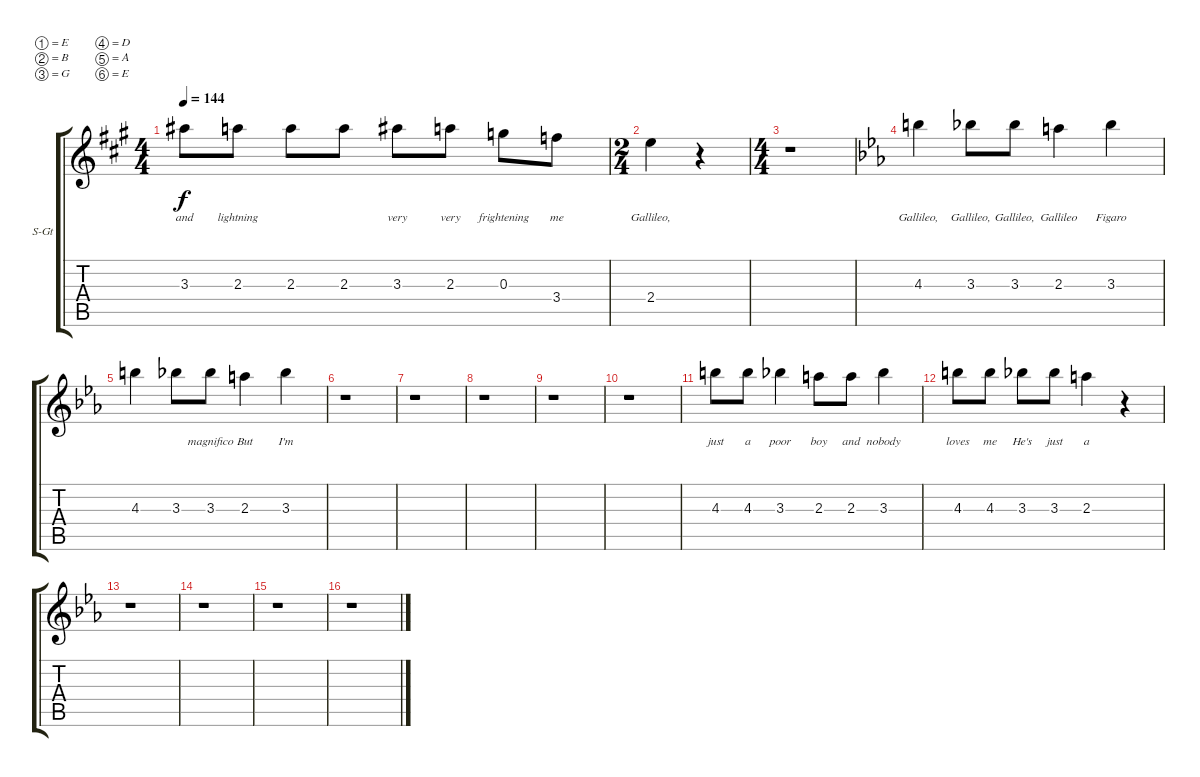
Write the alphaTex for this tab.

\bracketExtendMode groupsimilarinstruments
\firstSystemTrackNameOrientation horizontal
\otherSystemsTrackNameOrientation horizontal
\track ("Voice" "S-Gt") {instrument flute}
\staff {score tabs}
\tuning (E5 B4 G4 D4 A3 E3)
\displaytranspose 12
\ts (4 4)
\tempo 144
\clef g2
\ks a
3.3.8{lyrics (0 "and") lyrics (1 "") lyrics (2 "") lyrics (3 "") lyrics (4 "") dy f} 2.3.8{lyrics (0 "lightning") lyrics (1 "") lyrics (2 "") lyrics (3 "") lyrics (4 "")} 2.3.8{lyrics (0 "") lyrics (1 "") lyrics (2 "") lyrics (3 "") lyrics (4 "")} 2.3.8{lyrics (0 " ") lyrics (1 "") lyrics (2 "") lyrics (3 "") lyrics (4 "")} 3.3.8{lyrics (0 "very") lyrics (1 "") lyrics (2 "") lyrics (3 "") lyrics (4 "")} 2.3.8{lyrics (0 "very") lyrics (1 "") lyrics (2 "") lyrics (3 "") lyrics (4 "")} 0.3.8{lyrics (0 "frightening") lyrics (1 "") lyrics (2 "") lyrics (3 "") lyrics (4 "")} 3.4.8{lyrics (0 "me") lyrics (1 "") lyrics (2 "") lyrics (3 "") lyrics (4 "")} |
\ts (2 4)
2.4.4{lyrics (0 "Gallileo,") lyrics (1 "") lyrics (2 "") lyrics (3 "") lyrics (4 "")} r.4 |
\ts (4 4)
r.1 |
\ks eb
4.3.4{lyrics (0 "Gallileo,") lyrics (1 "") lyrics (2 "") lyrics (3 "") lyrics (4 "")} 3.3.8{lyrics (0 "Gallileo,") lyrics (1 "") lyrics (2 "") lyrics (3 "") lyrics (4 "")} 3.3.8{lyrics (0 "Gallileo,") lyrics (1 "") lyrics (2 "") lyrics (3 "") lyrics (4 "")} 2.3.4{lyrics (0 "Gallileo") lyrics (1 "") lyrics (2 "") lyrics (3 "") lyrics (4 "")} 3.3.4{lyrics (0 "Figaro") lyrics (1 "") lyrics (2 "") lyrics (3 "") lyrics (4 "")} |
4.3.4{lyrics (0 "") lyrics (1 "") lyrics (2 "") lyrics (3 "") lyrics (4 "")} 3.3.8{lyrics (0 " ") lyrics (1 "") lyrics (2 "") lyrics (3 "") lyrics (4 "")} 3.3.8{lyrics (0 "magnifico") lyrics (1 "") lyrics (2 "") lyrics (3 "") lyrics (4 "")} 2.3.4{lyrics (0 "But") lyrics (1 "") lyrics (2 "") lyrics (3 "") lyrics (4 "")} 3.3.4{lyrics (0 "I'm") lyrics (1 "") lyrics (2 "") lyrics (3 "") lyrics (4 "")} |
r.1 |
r.1 |
r.1 |
r.1 |
r.1 |
4.3.8{lyrics (0 "just") lyrics (1 "") lyrics (2 "") lyrics (3 "") lyrics (4 "")} 4.3.8{lyrics (0 "a") lyrics (1 "") lyrics (2 "") lyrics (3 "") lyrics (4 "")} 3.3.4{lyrics (0 "poor") lyrics (1 "") lyrics (2 "") lyrics (3 "") lyrics (4 "")} 2.3.8{lyrics (0 "boy") lyrics (1 "") lyrics (2 "") lyrics (3 "") lyrics (4 "")} 2.3.8{lyrics (0 "and") lyrics (1 "") lyrics (2 "") lyrics (3 "") lyrics (4 "")} 3.3.4{lyrics (0 "nobody") lyrics (1 "") lyrics (2 "") lyrics (3 "") lyrics (4 "")} |
4.3.8{lyrics (0 "loves") lyrics (1 "") lyrics (2 "") lyrics (3 "") lyrics (4 "")} 4.3.8{lyrics (0 "me") lyrics (1 "") lyrics (2 "") lyrics (3 "") lyrics (4 "")} 3.3.8{lyrics (0 "He's") lyrics (1 "") lyrics (2 "") lyrics (3 "") lyrics (4 "")} 3.3.8{lyrics (0 "just") lyrics (1 "") lyrics (2 "") lyrics (3 "") lyrics (4 "")} 2.3.4{lyrics (0 "a") lyrics (1 "") lyrics (2 "") lyrics (3 "") lyrics (4 "")} r.4 |
r.1 |
r.1 |
r.1 |
r.1
